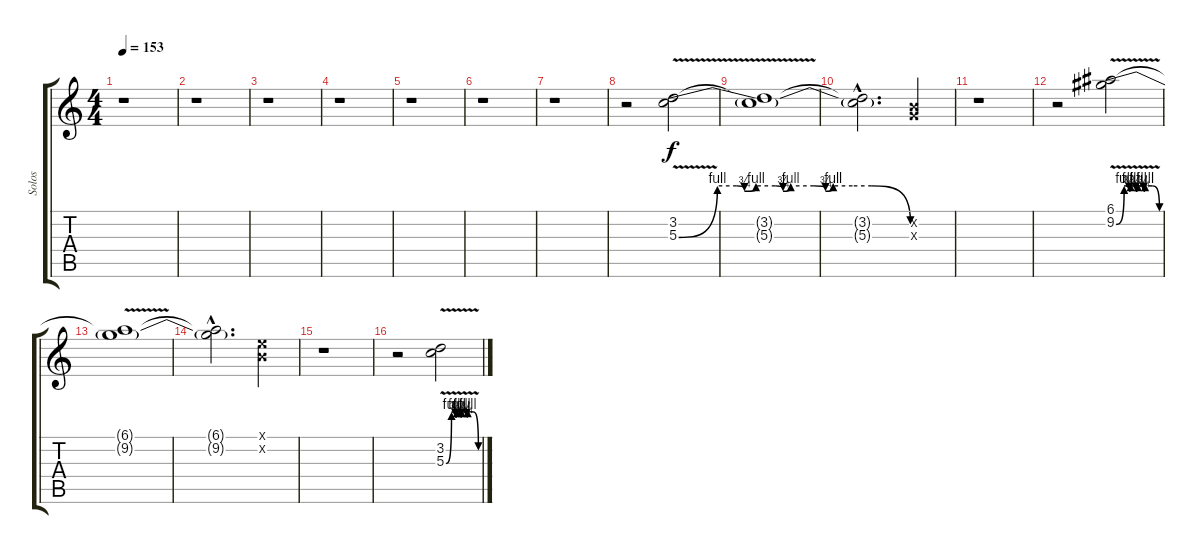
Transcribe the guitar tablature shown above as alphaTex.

\track ("Solos" "Solos") {instrument distortionguitar}
\staff {score tabs}
\tuning (E4 B3 G3 D3 A2 E2) {hide}
\ts (4 4)
\tempo 153
\clef g2
\ks c
r.1{dy f} |
r.1 |
r.1 |
r.1 |
r.1 |
r.1 |
r.1 |
r.2 (3.2 5.3{be (custom 0 0 10 4 15 4 17 3 20 4 25 4 27 3 29 4 35 4 38 3 40 4 45 4 50 4 60 0) v}).2 |
(3.2{t} 5.3{t}).1 |
(3.2{hac t} 5.3{hac t}).2{d} (0.2{x} 0.3{x}).4 |
r.1 |
r.2 (6.1 9.2{be (custom 0 0 11 4 15 4 18 3 20 4 25 4 27 3 30 4 35 4 38 3 40 4 50 4 60 0) v}).2 |
(6.1{t} 9.2{t}).1 |
(6.1{hac t} 9.2{hac t}).2{d} (0.1{x} 0.2{x}).4 |
r.1 |
r.2 (3.2 5.3{be (custom 0 0 10 4 15 4 17 3 20 4 25 4 27 3 29 4 35 4 38 3 40 4 45 4 50 4 60 0) v}).2
